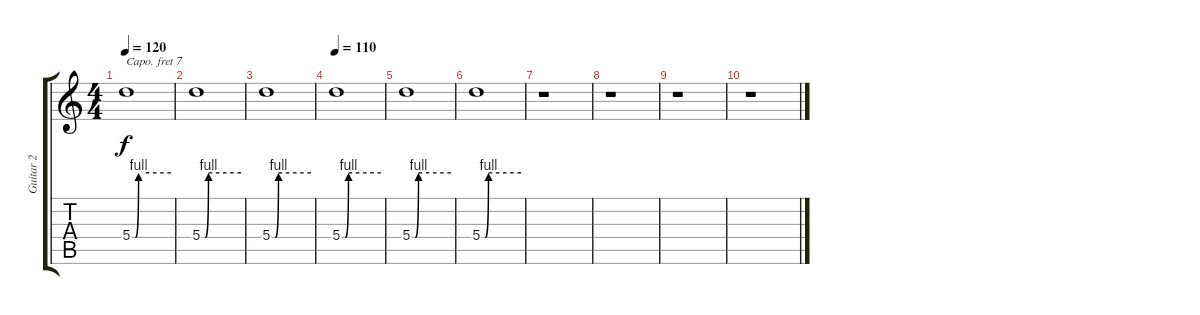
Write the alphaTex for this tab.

\track ("Guitar 2" "Guitar 2") {instrument overdrivenguitar}
\staff {score tabs}
\capo 7
\tuning (E4 B3 G3 D3 A2 E2) {hide}
\ts (4 4)
\tempo 120
\clef g2
\ks c
5.4{be (custom 0 0 5 0 10 4 60 4)}.1{dy f} |
5.4{be (custom 0 0 5 0 10 4 60 4)}.1 |
5.4{be (custom 0 0 5 0 10 4 60 4)}.1 |
\tempo 110
5.4{be (custom 0 0 5 0 10 4 60 4)}.1 |
5.4{be (custom 0 0 5 0 10 4 60 4)}.1 |
5.4{be (custom 0 0 5 0 10 4 60 4)}.1 |
r.1 |
r.1 |
r.1 |
r.1
